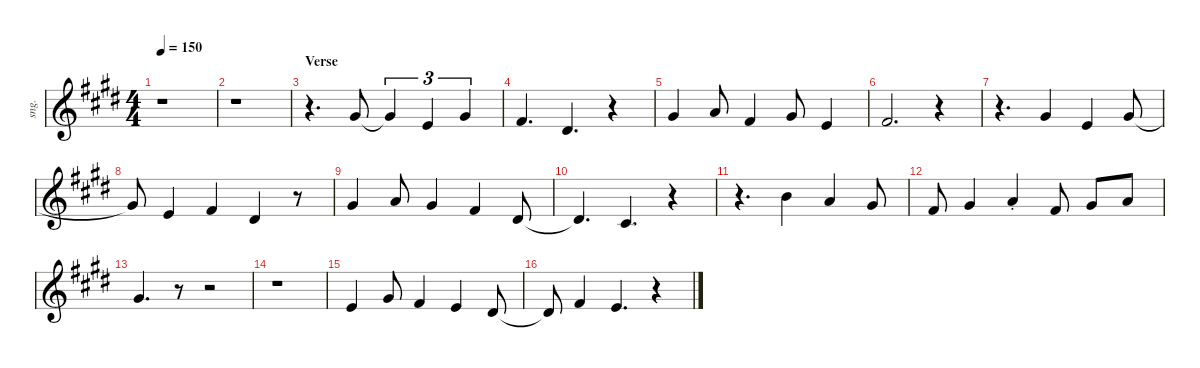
\defaultSystemsLayout 4
\hideDynamics
\bracketExtendMode nobrackets
\otherSystemsTrackNameOrientation horizontal
\track ("Vocals - G. \"Sting\" Summers" "sng.") {instrument lead6voice}
\staff {score}
\tuning (E4 B3 G3 D3 A2 E2)
\ts (4 4)
\tempo 150
\clef g2
\ks c#minor
r.1{dy mf beam Down} |
r.1{beam Down} |
\section ("" "Verse")
r.4{d beam Down} 4.1{acc #}.8{beam Up} 4.1{t acc #}.4{tu (3 2) beam Up} 0.1{acc forcenatural}.4{tu (3 2) beam Up} 4.1{acc #}.4{tu (3 2) beam Up} |
2.1{acc #}.4{d beam Up} 4.2{acc #}.4{d beam Up} r.4{beam Up} |
4.1{acc #}.4{beam Up} 5.1{acc forcenatural}.8{beam Up} 2.1{acc #}.4{beam Up} 4.1{acc #}.8{beam Up} 0.1{acc forcenatural}.4{beam Up} |
2.1{acc #}.2{d beam Up} r.4{beam Up} |
r.4{d beam Down} 4.1{acc #}.4{beam Up} 0.1{acc forcenatural}.4{beam Up} 4.1{acc #}.8{beam Up} |
4.1{t acc #}.8{beam Up} 0.1{acc forcenatural}.4{beam Up} 2.1{acc #}.4{beam Up} 4.2{acc #}.4{beam Up} r.8{beam Up} |
4.1{acc #}.4{beam Up} 5.1{acc forcenatural}.8{beam Up} 4.1{acc #}.4{beam Up} 2.1{acc #}.4{beam Up} 4.2{acc #}.8{beam Up} |
4.2{t acc #}.4{d beam Up} 2.2{acc #}.4{d beam Up} r.4{beam Up} |
r.4{d beam Down} 7.1{acc forcenatural}.4{beam Down} 5.1{acc forcenatural}.4{beam Up} 4.1{acc #}.8{beam Up} |
2.1{acc #}.8{beam Up} 4.1{acc #}.4{beam Up} 5.1{st acc forcenatural}.4{beam Up} 2.1{acc #}.8{beam Up} 4.1{acc #}.8{beam Up} 5.1{acc forcenatural}.8{beam Up} |
4.1{acc #}.4{d beam Up} r.8{beam Up} r.2{beam Up} |
r.1{beam Down} |
0.1{acc forcenatural}.4{beam Up} 4.1{acc #}.8{beam Up} 2.1{acc #}.4{beam Up} 0.1{acc forcenatural}.4{beam Up} 4.2{acc #}.8{beam Up} |
4.2{t acc #}.8{beam Up} 2.1{acc #}.4{beam Up} 0.1{acc forcenatural}.4{d beam Up} r.4{beam Up}
